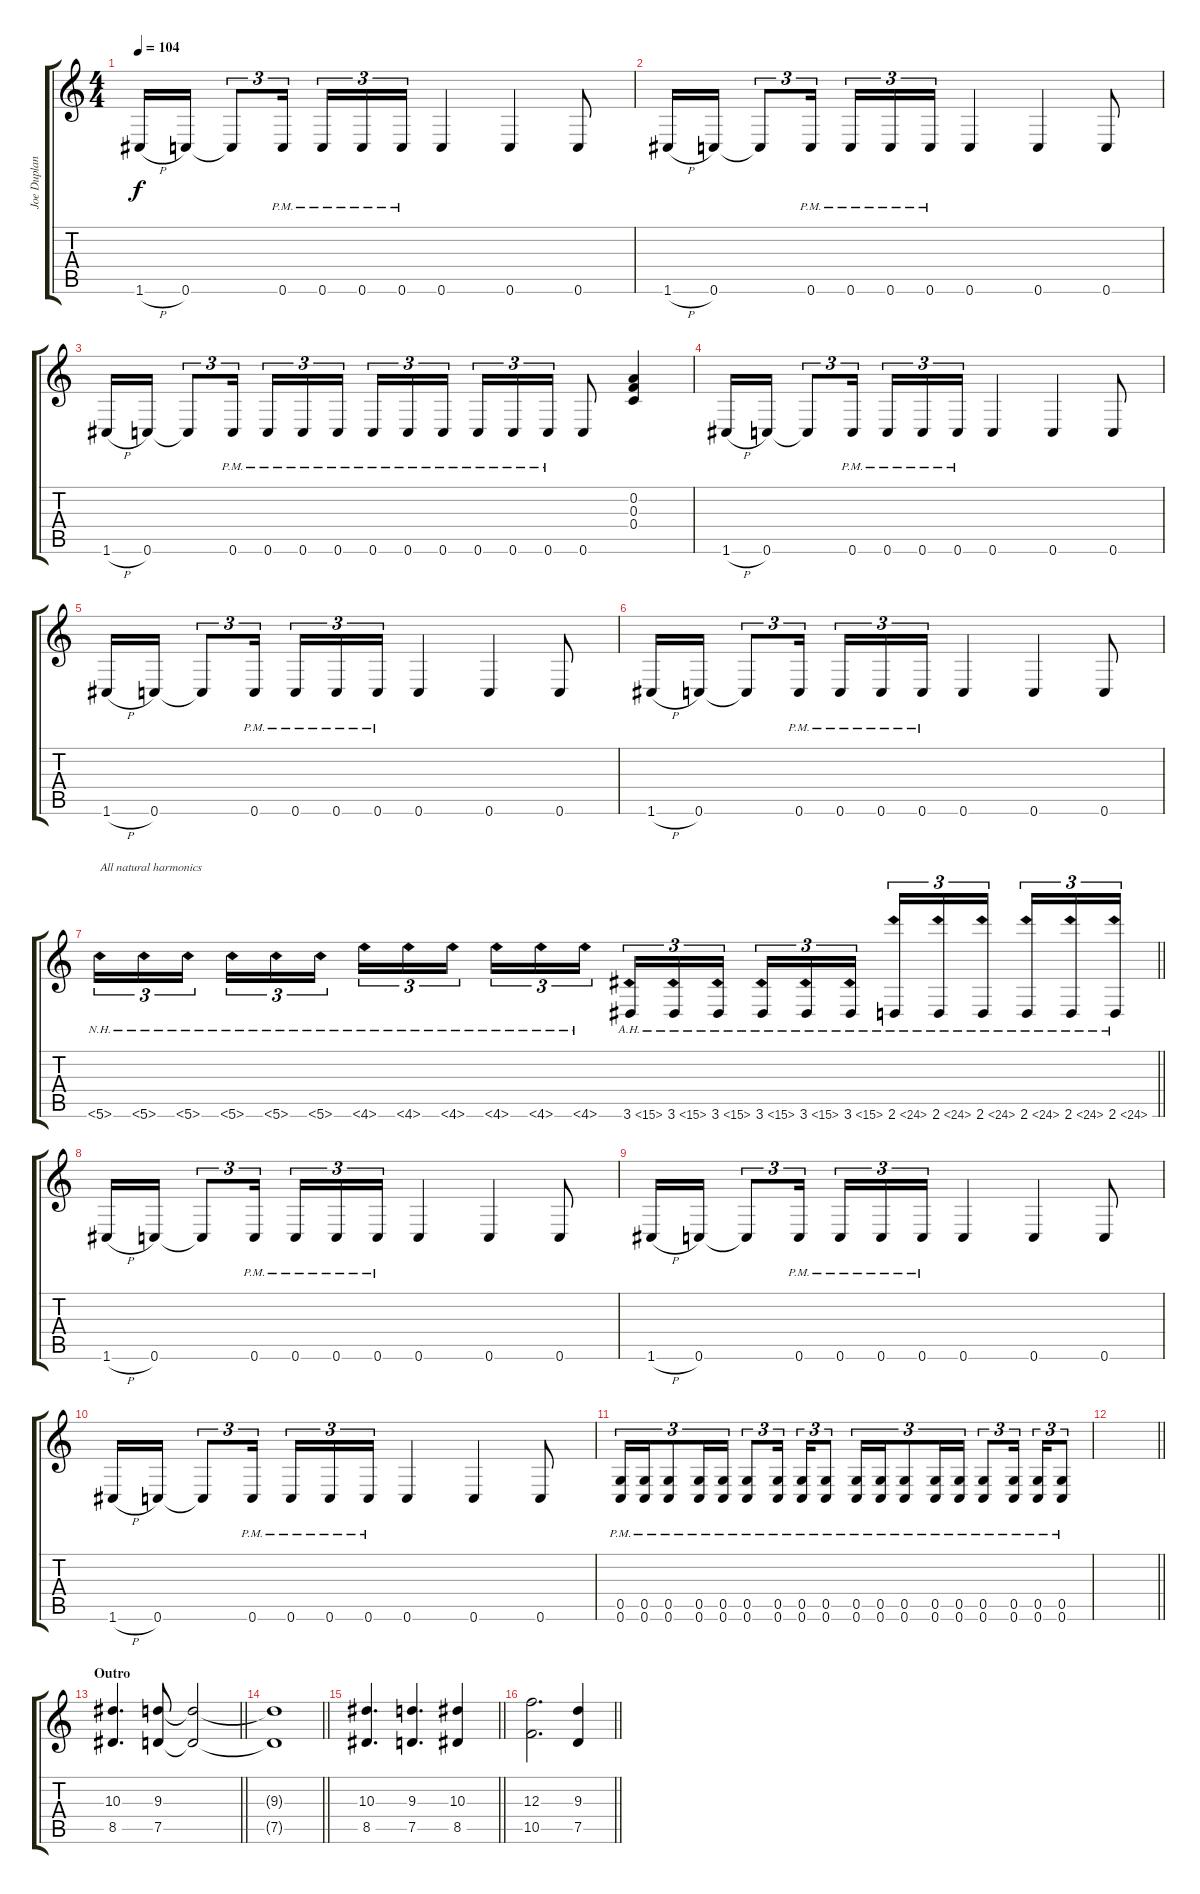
\track ("Joe Duplantier" "Joe Duplan") {instrument overdrivenguitar}
\staff {score tabs}
\tuning (D4 A3 F3 C3 G2 C2) {hide}
\ts (4 4)
\tempo 104
\clef g2
\ks c
1.6{h}.16{dy f} 0.6.16 0.6{t}.8{tu (3 2)} 0.6{pm}.16{tu (3 2)} 0.6{pm}.16{tu (3 2)} 0.6{pm}.16{tu (3 2)} 0.6{pm}.16{tu (3 2)} 0.6.4 0.6.4 0.6.8 |
1.6{h}.16 0.6.16 0.6{t}.8{tu (3 2)} 0.6{pm}.16{tu (3 2)} 0.6{pm}.16{tu (3 2)} 0.6{pm}.16{tu (3 2)} 0.6{pm}.16{tu (3 2)} 0.6.4 0.6.4 0.6.8 |
1.6{h}.16 0.6.16 0.6{t}.8{tu (3 2)} 0.6{pm}.16{tu (3 2)} 0.6{pm}.16{tu (3 2)} 0.6{pm}.16{tu (3 2)} 0.6{pm}.16{tu (3 2) beam splitsecondary} 0.6{pm}.16{tu (3 2)} 0.6{pm}.16{tu (3 2)} 0.6{pm}.16{tu (3 2)} 0.6{pm}.16{tu (3 2)} 0.6{pm}.16{tu (3 2)} 0.6{pm}.16{tu (3 2)} 0.6.8 (0.2 0.3 0.4).4 |
1.6{h}.16 0.6.16 0.6{t}.8{tu (3 2)} 0.6{pm}.16{tu (3 2)} 0.6{pm}.16{tu (3 2)} 0.6{pm}.16{tu (3 2)} 0.6{pm}.16{tu (3 2)} 0.6.4 0.6.4 0.6.8 |
1.6{h}.16 0.6.16 0.6{t}.8{tu (3 2)} 0.6{pm}.16{tu (3 2)} 0.6{pm}.16{tu (3 2)} 0.6{pm}.16{tu (3 2)} 0.6{pm}.16{tu (3 2)} 0.6.4 0.6.4 0.6.8 |
1.6{h}.16 0.6.16 0.6{t}.8{tu (3 2)} 0.6{pm}.16{tu (3 2)} 0.6{pm}.16{tu (3 2)} 0.6{pm}.16{tu (3 2)} 0.6{pm}.16{tu (3 2)} 0.6.4 0.6.4 0.6.8 |
\barLineRight lightlight
5.6{nh}.16{tu (3 2) txt "All natural harmonics"} 5.6{nh}.16{tu (3 2)} 5.6{nh}.16{tu (3 2) beam splitsecondary} 5.6{nh}.16{tu (3 2)} 5.6{nh}.16{tu (3 2)} 5.6{nh}.16{tu (3 2)} 4.6{nh}.16{tu (3 2)} 4.6{nh}.16{tu (3 2)} 4.6{nh}.16{tu (3 2) beam splitsecondary} 4.6{nh}.16{tu (3 2)} 4.6{nh}.16{tu (3 2)} 4.6{nh}.16{tu (3 2)} 3.6{ah 12}.16{tu (3 2)} 3.6{ah 12}.16{tu (3 2)} 3.6{ah 12}.16{tu (3 2) beam splitsecondary} 3.6{ah 12}.16{tu (3 2)} 3.6{ah 12}.16{tu (3 2)} 3.6{ah 12}.16{tu (3 2)} 2.6{ah 22}.16{tu (3 2)} 2.6{ah 22}.16{tu (3 2)} 2.6{ah 22}.16{tu (3 2) beam splitsecondary} 2.6{ah 22}.16{tu (3 2)} 2.6{ah 22}.16{tu (3 2)} 2.6{ah 22}.16{tu (3 2)} |
1.6{h}.16 0.6.16 0.6{t}.8{tu (3 2)} 0.6{pm}.16{tu (3 2)} 0.6{pm}.16{tu (3 2)} 0.6{pm}.16{tu (3 2)} 0.6{pm}.16{tu (3 2)} 0.6.4 0.6.4 0.6.8 |
1.6{h}.16 0.6.16 0.6{t}.8{tu (3 2)} 0.6{pm}.16{tu (3 2)} 0.6{pm}.16{tu (3 2)} 0.6{pm}.16{tu (3 2)} 0.6{pm}.16{tu (3 2)} 0.6.4 0.6.4 0.6.8 |
1.6{h}.16 0.6.16 0.6{t}.8{tu (3 2)} 0.6{pm}.16{tu (3 2)} 0.6{pm}.16{tu (3 2)} 0.6{pm}.16{tu (3 2)} 0.6{pm}.16{tu (3 2)} 0.6.4 0.6.4 0.6.8 |
(0.5{pm} 0.6{pm}).16{tu (3 2)} (0.5{pm} 0.6{pm}).16{tu (3 2)} (0.5{pm} 0.6{pm}).8{tu (3 2)} (0.5{pm} 0.6{pm}).16{tu (3 2)} (0.5{pm} 0.6{pm}).16{tu (3 2)} (0.5{pm} 0.6{pm}).8{tu (3 2)} (0.5{pm} 0.6{pm}).16{tu (3 2) beam splitsecondary} (0.5{pm} 0.6{pm}).16{tu (3 2)} (0.5{pm} 0.6{pm}).8{tu (3 2)} (0.5{pm} 0.6{pm}).16{tu (3 2)} (0.5{pm} 0.6{pm}).16{tu (3 2)} (0.5{pm} 0.6{pm}).8{tu (3 2)} (0.5{pm} 0.6{pm}).16{tu (3 2)} (0.5{pm} 0.6{pm}).16{tu (3 2)} (0.5{pm} 0.6{pm}).8{tu (3 2)} (0.5{pm} 0.6{pm}).16{tu (3 2) beam splitsecondary} (0.5{pm} 0.6{pm}).16{tu (3 2)} (0.5{pm} 0.6{pm}).8{tu (3 2)} |
\barLineRight lightlight
|
\section ("" "Outro")
\barLineRight lightlight
(10.3 8.5).4{d volume 10} (9.3 7.5).8 (9.3{t} 7.5{t}).2 |
\barLineRight lightlight
(9.3{t} 7.5{t}).1 |
\barLineRight lightlight
(10.3 8.5).4{d} (9.3 7.5).4{d} (10.3 8.5).4 |
\barLineRight lightlight
(12.3 10.5).2{d} (9.3 7.5).4
